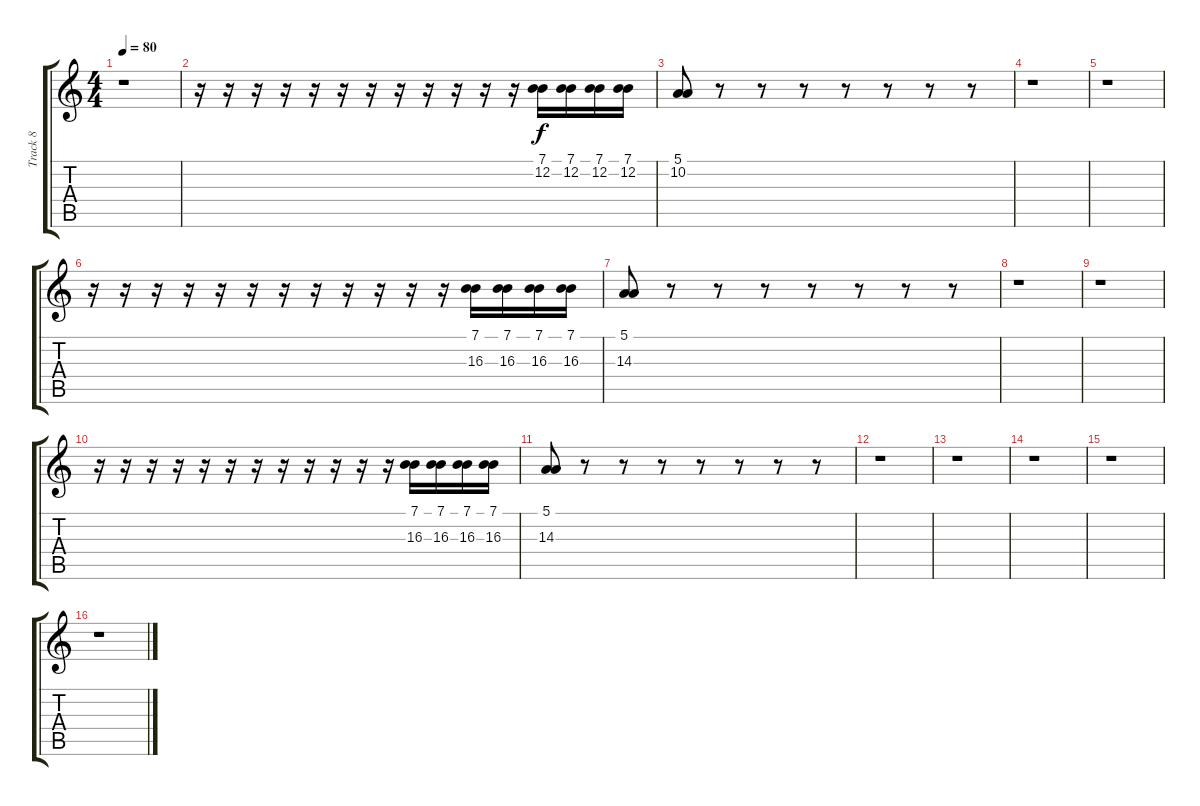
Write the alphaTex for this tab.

\track ("Track 8" "Track 8") {instrument lead1square}
\staff {score tabs}
\tuning (E4 B3 G3 D3 A2 E2) {hide}
\ts (4 4)
\tempo 80
\clef g2
\ks c
r.1{dy f} |
r.16 r.16 r.16 r.16 r.16 r.16 r.16 r.16 r.16 r.16 r.16 r.16 (7.1 12.2).16 (7.1 12.2).16 (7.1 12.2).16 (7.1 12.2).16 |
(5.1 10.2).8 r.8 r.8 r.8 r.8 r.8 r.8 r.8 |
r.1 |
r.1 |
r.16 r.16 r.16 r.16 r.16 r.16 r.16 r.16 r.16 r.16 r.16 r.16 (7.1 16.3).16 (7.1 16.3).16 (7.1 16.3).16 (7.1 16.3).16 |
(5.1 14.3).8 r.8 r.8 r.8 r.8 r.8 r.8 r.8 |
r.1 |
r.1 |
r.16 r.16 r.16 r.16 r.16 r.16 r.16 r.16 r.16 r.16 r.16 r.16 (7.1 16.3).16 (7.1 16.3).16 (7.1 16.3).16 (7.1 16.3).16 |
(5.1 14.3).8 r.8 r.8 r.8 r.8 r.8 r.8 r.8 |
r.1 |
r.1 |
r.1 |
r.1 |
r.1
